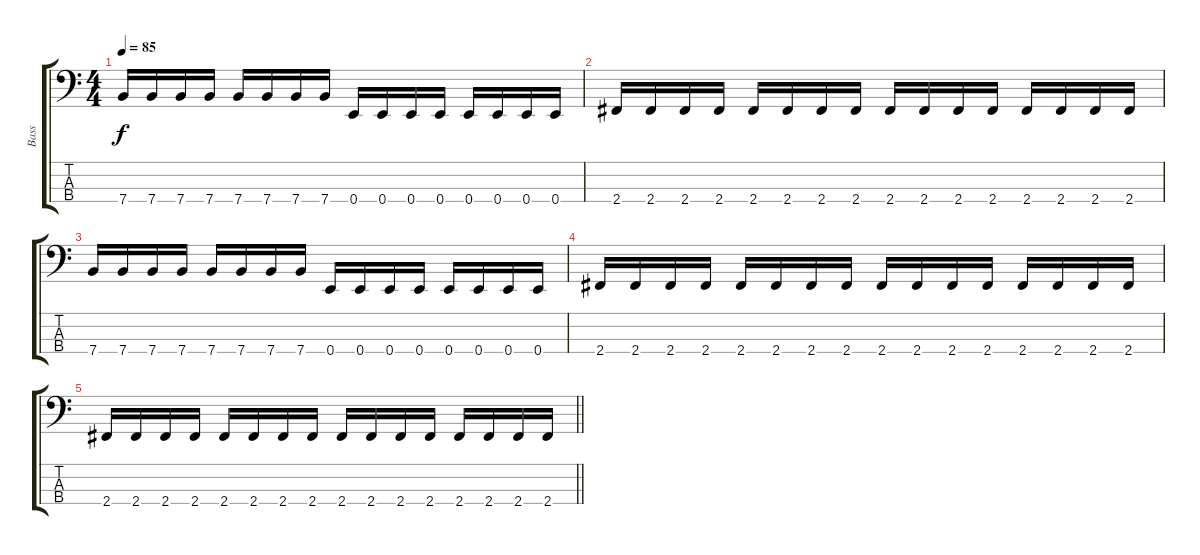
\track ("Bass" "Bass") {instrument acousticguitarsteel}
\staff {score tabs}
\tuning (G2 D2 A1 E1) {hide}
\ts (4 4)
\tempo 85
\clef f4
\ks c
7.4.16{dy f} 7.4.16 7.4.16 7.4.16 7.4.16 7.4.16 7.4.16 7.4.16 0.4.16 0.4.16 0.4.16 0.4.16 0.4.16 0.4.16 0.4.16 0.4.16 |
2.4.16 2.4.16 2.4.16 2.4.16 2.4.16 2.4.16 2.4.16 2.4.16 2.4.16 2.4.16 2.4.16 2.4.16 2.4.16 2.4.16 2.4.16 2.4.16 |
7.4.16 7.4.16 7.4.16 7.4.16 7.4.16 7.4.16 7.4.16 7.4.16 0.4.16 0.4.16 0.4.16 0.4.16 0.4.16 0.4.16 0.4.16 0.4.16 |
2.4.16 2.4.16 2.4.16 2.4.16 2.4.16 2.4.16 2.4.16 2.4.16 2.4.16 2.4.16 2.4.16 2.4.16 2.4.16 2.4.16 2.4.16 2.4.16 |
\barLineRight lightlight
2.4.16 2.4.16 2.4.16 2.4.16 2.4.16 2.4.16 2.4.16 2.4.16 2.4.16 2.4.16 2.4.16 2.4.16 2.4.16 2.4.16 2.4.16 2.4.16
